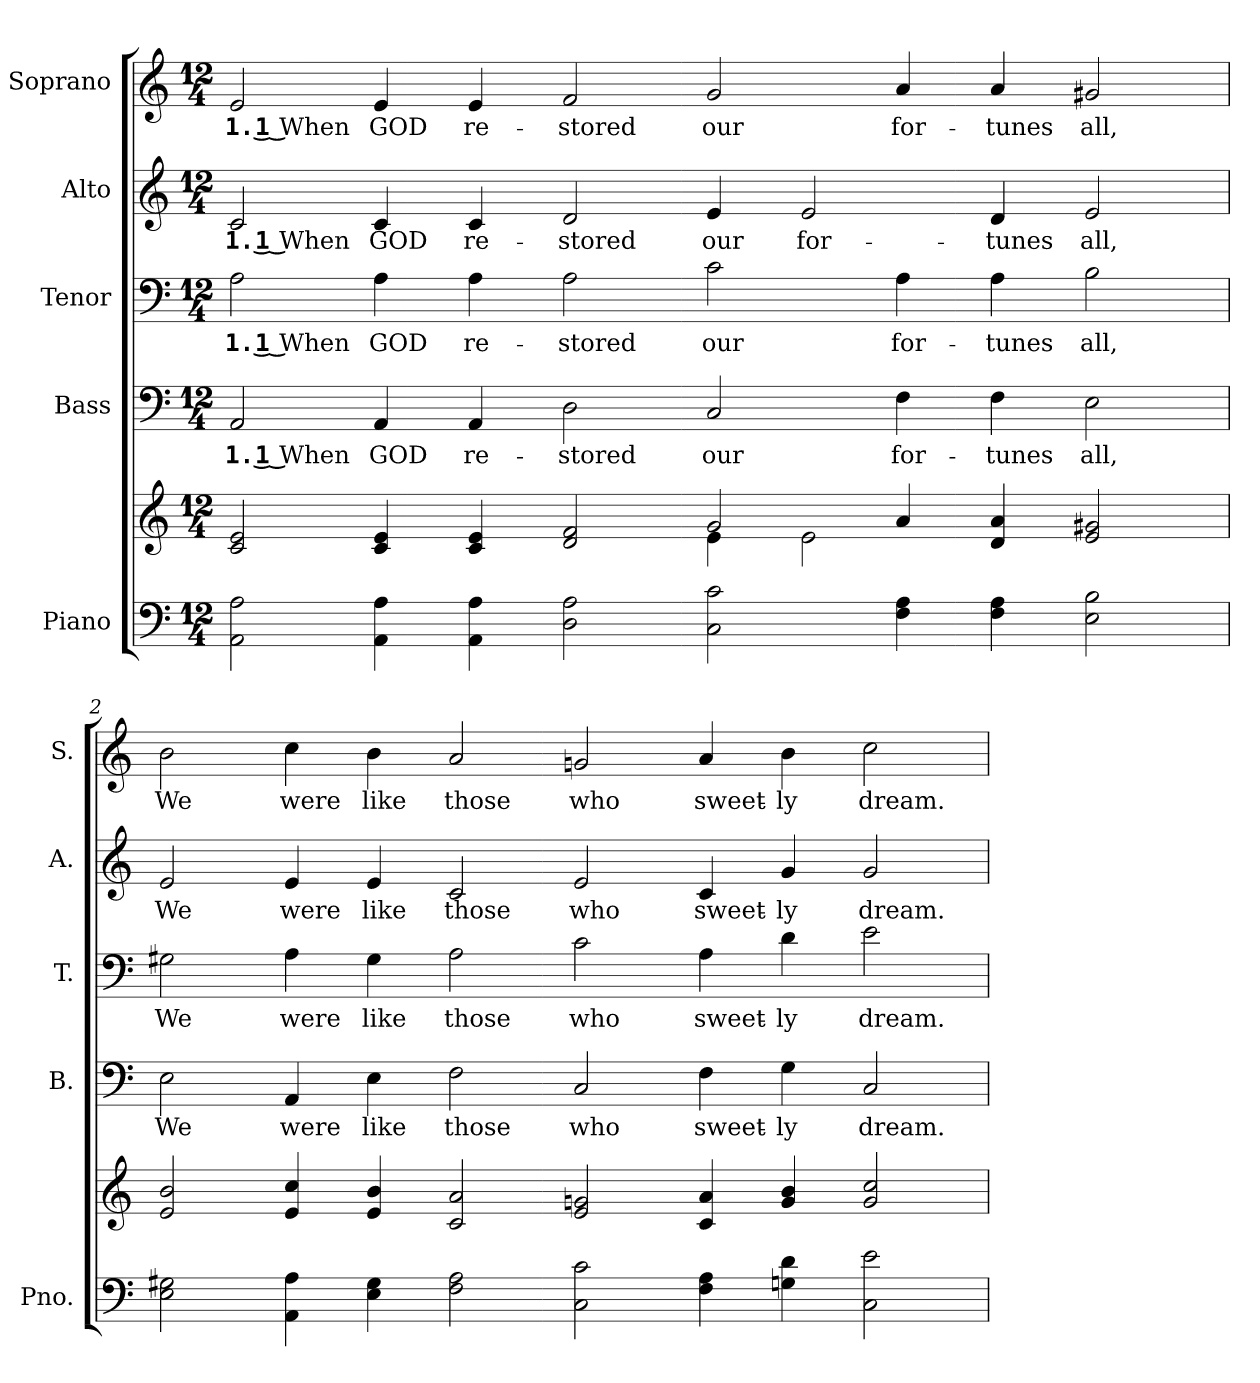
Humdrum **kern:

**kern	**kern	**kern	**text	**kern	**text	**kern	**text	**kern	**text
*part5	*part5	*part4	*part4	*part3	*part3	*part2	*part2	*part1	*part1
*staff6	*staff5	*staff4	*staff4	*staff3	*staff3	*staff2	*staff2	*staff1	*staff1
*I"Piano	*	*I"Bass	*	*I"Tenor	*	*I"Alto	*	*I"Soprano	*
*I'Pno.	*	*I'B.	*	*I'T.	*	*I'A.	*	*I'S.	*
!!LO:PB:g=z
*clefF4	*clefG2	*clefF4	*	*clefF4	*	*clefG2	*	*clefG2	*
*k[]	*k[]	*k[]	*	*k[]	*	*k[]	*	*k[]	*
*C:	*C:	*C:	*	*C:	*	*C:	*	*C:	*
*M12/4	*M12/4	*M12/4	*	*M12/4	*	*M12/4	*	*M12/4	*
*MM170	*MM170	*MM170	*	*MM170	*	*MM170	*	*MM170	*
=1	=1	=1	=1	=1	=1	=1	=1	=1	=1
*	*^	*	*	*	*	*	*	*	*
!	!	!	!	!LO:LY:b:color=#000000	!	!	!	!	!	!
!	!	!	!	!	!	!LO:LY:b:color=#000000	!	!	!	!
!	!	!	!	!	!	!	!	!LO:LY:b:color=#000000	!	!
!	!	!	!	!	!	!	!	!	!	!LO:LY:b:color=#000000
2AAi\ 2Ai	2ci/ 2ei	1ryy	2AAi/	1. 1 When	2Ai\	1. 1 When	2ci/	1. 1 When	2ei/	1. 1 When
!	!	!	!	!LO:LY:b:color=#000000	!	!	!	!	!	!
!	!	!	!	!	!	!LO:LY:b:color=#000000	!	!	!	!
!	!	!	!	!	!	!	!	!LO:LY:b:color=#000000	!	!
!	!	!	!	!	!	!	!	!	!	!LO:LY:b:color=#000000
4AAi\ 4Ai	4ci/ 4ei	.	4AAi/	GOD	4Ai\	GOD	4ci/	GOD	4ei/	GOD
!	!	!	!	!LO:LY:b:color=#000000	!	!	!	!	!	!
!	!	!	!	!	!	!LO:LY:b:color=#000000	!	!	!	!
!	!	!	!	!	!	!	!	!LO:LY:b:color=#000000	!	!
!	!	!	!	!	!	!	!	!	!	!LO:LY:b:color=#000000
4AAi\ 4Ai	4ci/ 4ei	.	4AAi/	re-	4Ai\	re-	4ci/	re-	4ei/	re-
!	!	!	!	!LO:LY:b:color=#000000	!	!	!	!	!	!
!	!	!	!	!	!	!LO:LY:b:color=#000000	!	!	!	!
!	!	!	!	!	!	!	!	!LO:LY:b:color=#000000	!	!
!	!	!	!	!	!	!	!	!	!	!LO:LY:b:color=#000000
2Di\ 2Ai	2di/ 2fi	2ryy	2Di\	-stored	2Ai\	-stored	2di/	-stored	2fi/	-stored
!	!	!	!	!LO:LY:b:color=#000000	!	!	!	!	!	!
!	!	!	!	!	!	!LO:LY:b:color=#000000	!	!	!	!
!	!	!	!	!	!	!	!	!LO:LY:b:color=#000000	!	!
!	!	!	!	!	!	!	!	!	!	!LO:LY:b:color=#000000
2Ci\ 2ci	2gi/	4ei\	2Ci/	our	2ci\	our	4ei/	our	2gi/	our
!	!	!	!	!	!	!	!	!LO:LY:b:color=#000000	!	!
.	.	2ei\	.	.	.	.	2ei/	for-	.	.
!	!	!	!	!LO:LY:b:color=#000000	!	!	!	!	!	!
!	!	!	!	!	!	!LO:LY:b:color=#000000	!	!	!	!
!	!	!	!	!	!	!	!	!	!	!LO:LY:b:color=#000000
4Fi\ 4Ai	4ai/	.	4Fi\	for-	4Ai\	for-	.	.	4ai/	for-
!	!	!	!	!LO:LY:b:color=#000000	!	!	!	!	!	!
!	!	!	!	!	!	!LO:LY:b:color=#000000	!	!	!	!
!	!	!	!	!	!	!	!	!LO:LY:b:color=#000000	!	!
!	!	!	!	!	!	!	!	!	!	!LO:LY:b:color=#000000
4Fi\ 4Ai	4di/ 4ai	4ryy	4Fi\	-tunes	4Ai\	-tunes	4di/	-tunes	4ai/	-tunes
!	!	!	!	!LO:LY:b:color=#000000	!	!	!	!	!	!
!	!	!	!	!	!	!LO:LY:b:color=#000000	!	!	!	!
!	!	!	!	!	!	!	!	!LO:LY:b:color=#000000	!	!
!	!	!	!	!	!	!	!	!	!	!LO:LY:b:color=#000000
2Ei\ 2Bi	2ei/ 2g#Xi	2ryy	2Ei\	all,	2Bi\	all,	2ei/	all,	2g#Xi/	all,
*	*v	*v	*	*	*	*	*	*	*	*
!!LO:PB:g=z
=2	=2	=2	=2	=2	=2	=2	=2	=2	=2
*	*^	*	*	*	*	*	*	*	*
!	!	!	!	!LO:LY:b:color=#000000	!	!	!	!	!	!
*	*v	*v	*	*	*	*	*	*	*	*
*	*^	*	*	*	*	*	*	*	*
!	!	!	!	!	!	!LO:LY:b:color=#000000	!	!	!	!
*	*v	*v	*	*	*	*	*	*	*	*
*	*^	*	*	*	*	*	*	*	*
!	!	!	!	!	!	!	!	!LO:LY:b:color=#000000	!	!
*	*v	*v	*	*	*	*	*	*	*	*
*	*^	*	*	*	*	*	*	*	*
!	!	!	!	!	!	!	!	!	!	!LO:LY:b:color=#000000
*	*v	*v	*	*	*	*	*	*	*	*
2Ei\ 2G#Xi	2ei/ 2bi	2Ei\	We	2G#Xi\	We	2ei/	We	2bi\	We
!	!	!	!LO:LY:b:color=#000000	!	!	!	!	!	!
!	!	!	!	!	!LO:LY:b:color=#000000	!	!	!	!
!	!	!	!	!	!	!	!LO:LY:b:color=#000000	!	!
!	!	!	!	!	!	!	!	!	!LO:LY:b:color=#000000
4AAi\ 4Ai	4ei/ 4cci	4AAi/	were	4Ai\	were	4ei/	were	4cci\	were
!	!	!	!LO:LY:b:color=#000000	!	!	!	!	!	!
!	!	!	!	!	!LO:LY:b:color=#000000	!	!	!	!
!	!	!	!	!	!	!	!LO:LY:b:color=#000000	!	!
!	!	!	!	!	!	!	!	!	!LO:LY:b:color=#000000
4Ei\ 4G#i	4ei/ 4bi	4Ei\	like	4G#i\	like	4ei/	like	4bi\	like
!	!	!	!LO:LY:b:color=#000000	!	!	!	!	!	!
!	!	!	!	!	!LO:LY:b:color=#000000	!	!	!	!
!	!	!	!	!	!	!	!LO:LY:b:color=#000000	!	!
!	!	!	!	!	!	!	!	!	!LO:LY:b:color=#000000
2Fi\ 2Ai	2ci/ 2ai	2Fi\	those	2Ai\	those	2ci/	those	2ai/	those
!	!	!	!LO:LY:b:color=#000000	!	!	!	!	!	!
!	!	!	!	!	!LO:LY:b:color=#000000	!	!	!	!
!	!	!	!	!	!	!	!LO:LY:b:color=#000000	!	!
!	!	!	!	!	!	!	!	!	!LO:LY:b:color=#000000
2Ci\ 2ci	2ei/ 2gni	2Ci/	who	2ci\	who	2ei/	who	2gni/	who
!	!	!	!LO:LY:b:color=#000000	!	!	!	!	!	!
!	!	!	!	!	!LO:LY:b:color=#000000	!	!	!	!
!	!	!	!	!	!	!	!LO:LY:b:color=#000000	!	!
!	!	!	!	!	!	!	!	!	!LO:LY:b:color=#000000
4Fi\ 4Ai	4ci/ 4ai	4Fi\	sweet-	4Ai\	sweet-	4ci/	sweet-	4ai/	sweet-
!	!	!	!LO:LY:b:color=#000000	!	!	!	!	!	!
!	!	!	!	!	!LO:LY:b:color=#000000	!	!	!	!
!	!	!	!	!	!	!	!LO:LY:b:color=#000000	!	!
!	!	!	!	!	!	!	!	!	!LO:LY:b:color=#000000
4Gni\ 4di	4gi/ 4bi	4Gi\	-ly	4di\	-ly	4gi/	-ly	4bi\	-ly
!	!	!	!LO:LY:b:color=#000000	!	!	!	!	!	!
!	!	!	!	!	!LO:LY:b:color=#000000	!	!	!	!
!	!	!	!	!	!	!	!LO:LY:b:color=#000000	!	!
!	!	!	!	!	!	!	!	!	!LO:LY:b:color=#000000
2Ci\ 2ei	2gi/ 2cci	2Ci/	dream.	2ei\	dream.	2gi/	dream.	2cci\	dream.
=	=	=	=	=	=	=	=	=	=
*-	*-	*-	*-	*-	*-	*-	*-	*-	*-
